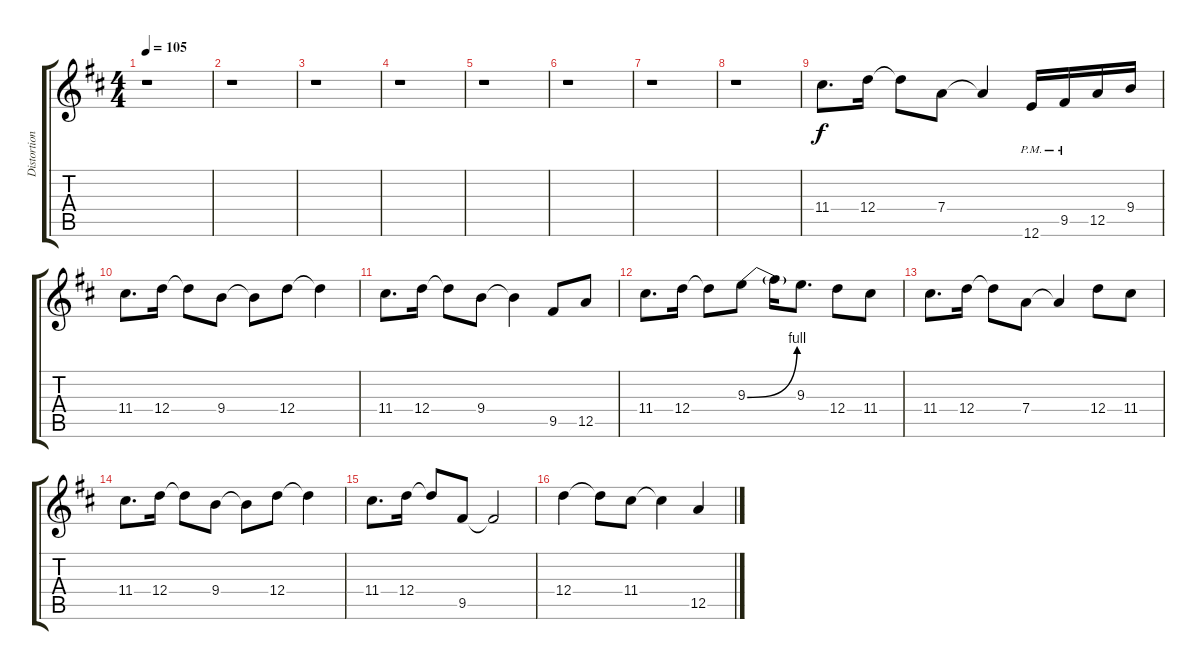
\track ("Distortion Lead 1" "Distortion") {instrument distortionguitar}
\staff {score tabs}
\tuning (E4 B3 G3 D3 A2 E2) {hide}
\ts (4 4)
\tempo 105
\clef g2
\ks d
r.1{dy f} |
r.1 |
r.1 |
r.1 |
r.1 |
r.1 |
r.1 |
r.1 |
11.4.8{d} 12.4.16 12.4{t}.8 7.4.8 7.4{t}.4 12.6{pm}.16 9.5{pm}.16 12.5.16 9.4.16 |
11.4.8{d} 12.4.16 12.4{t}.8 9.4.8 9.4{t}.8 12.4.8 12.4{t}.4 |
11.4.8{d} 12.4.16 12.4{t}.8 9.4.8 9.4{t}.4 9.5.8 12.5.8 |
11.4.8{d} 12.4.16 12.4{t}.8 9.3{be (bend 0 0 60 4)}.8 9.3{t}.16 9.3.8{d} 12.4.8 11.4.8 |
11.4.8{d} 12.4.16 12.4{t}.8 7.4.8 7.4{t}.4 12.4.8 11.4.8 |
11.4.8{d} 12.4.16 12.4{t}.8 9.4.8 9.4{t}.8 12.4.8 12.4{t}.4 |
11.4.8{d} 12.4.16 12.4{t}.8 9.5.8 9.5{t}.2 |
12.4.4 12.4{t}.8 11.4.8 11.4{t}.4 12.5.4
